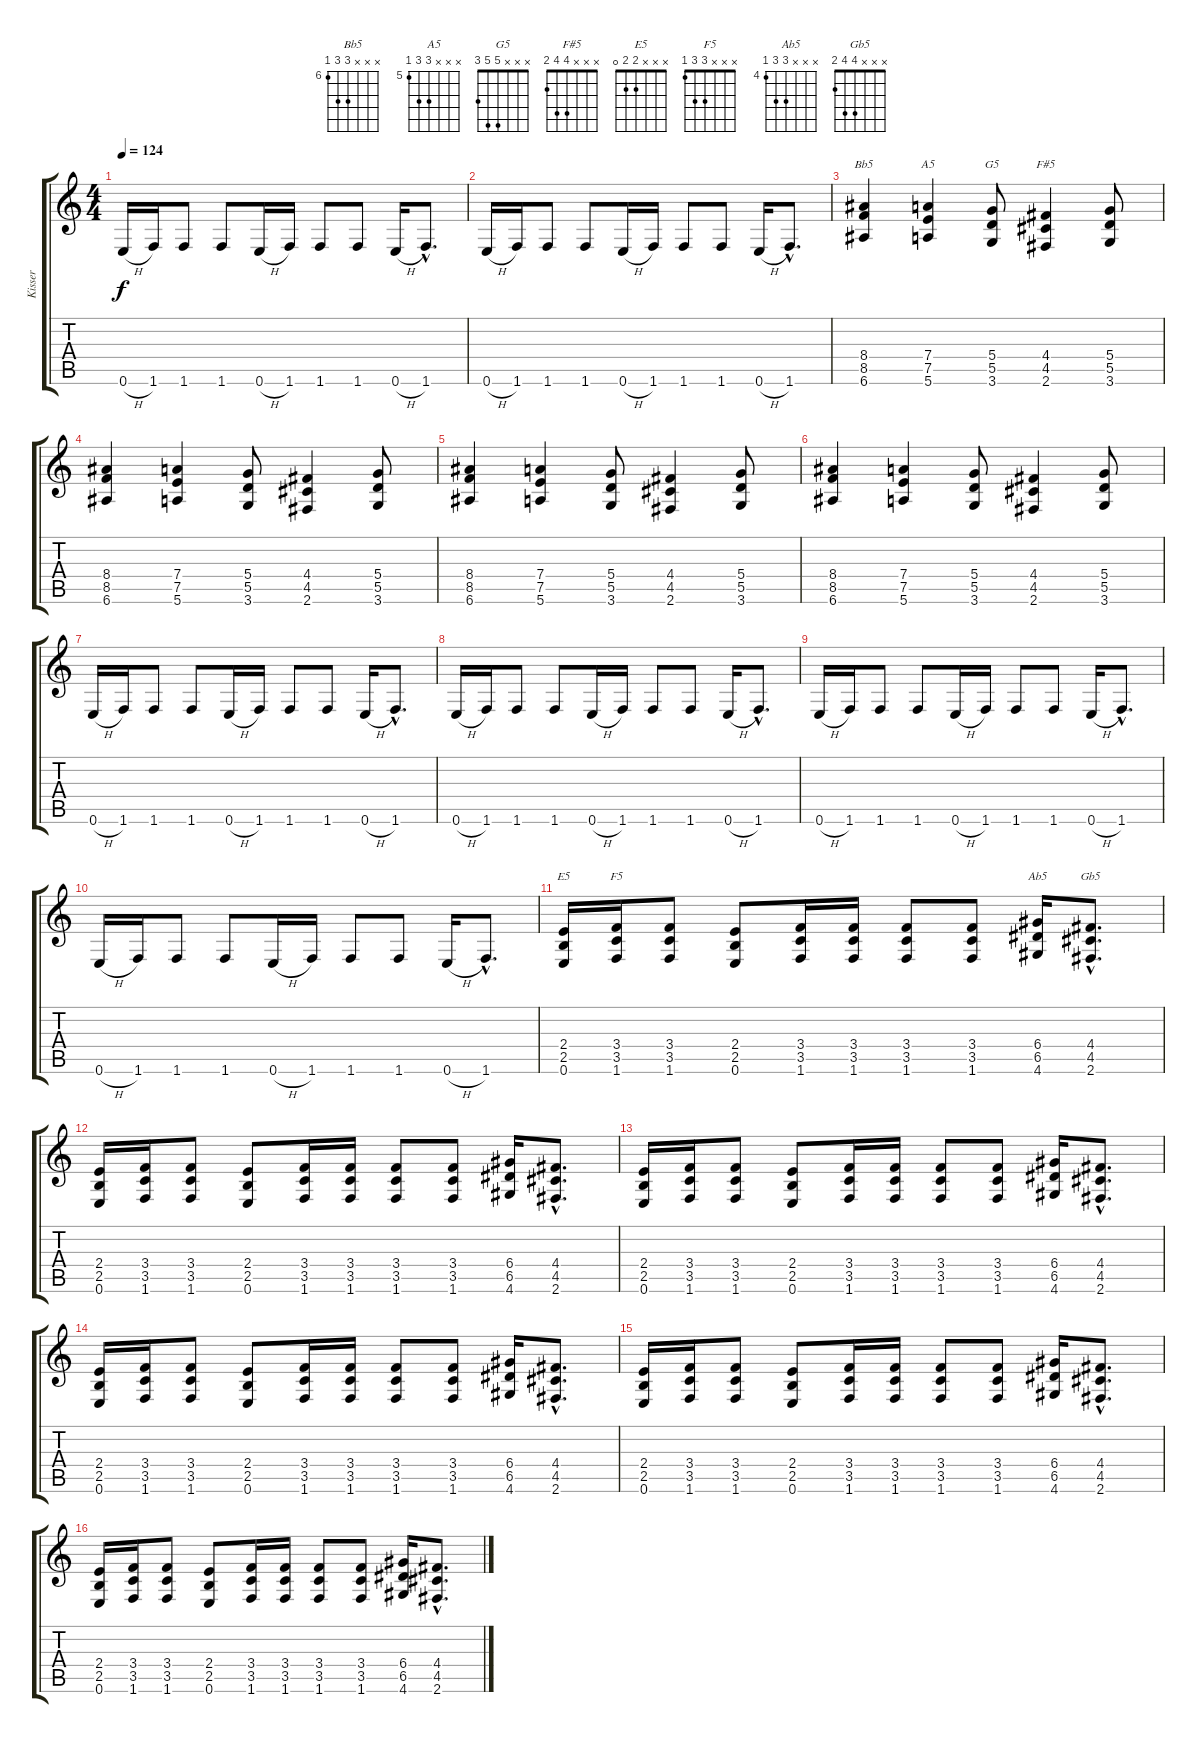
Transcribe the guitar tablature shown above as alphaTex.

\track ("Kisser" "Kisser") {instrument distortionguitar}
\staff {score tabs}
\tuning (E4 B3 G3 D3 A2 E2) {hide}
\chord ("Bb5" x x x 8 8 6) {firstfret 6}
\chord ("A5" x x x 7 7 5) {firstfret 5}
\chord ("G5" x x x 5 5 3)
\chord ("F#5" x x x 4 4 2)
\chord ("E5" x x x 2 2 0)
\chord ("F5" x x x 3 3 1)
\chord ("Ab5" x x x 6 6 4) {firstfret 4}
\chord ("Gb5" x x x 4 4 2)
\ts (4 4)
\tempo 124
\clef g2
\ks c
0.6{h}.16{dy f} 1.6.16 1.6.8 1.6.8 0.6{h}.16 1.6.16 1.6.8 1.6.8 0.6{h}.16 1.6{hac}.8{d} |
0.6{h}.16 1.6.16 1.6.8 1.6.8 0.6{h}.16 1.6.16 1.6.8 1.6.8 0.6{h}.16 1.6{hac}.8{d} |
(8.4 8.5 6.6).4{ch "Bb5"} (7.4 7.5 5.6).4{ch "A5"} (5.4 5.5 3.6).8{ch "G5"} (4.4 4.5 2.6).4{ch "F#5"} (5.4 5.5 3.6).8 |
(8.4 8.5 6.6).4 (7.4 7.5 5.6).4 (5.4 5.5 3.6).8 (4.4 4.5 2.6).4 (5.4 5.5 3.6).8 |
(8.4 8.5 6.6).4 (7.4 7.5 5.6).4 (5.4 5.5 3.6).8 (4.4 4.5 2.6).4 (5.4 5.5 3.6).8 |
(8.4 8.5 6.6).4 (7.4 7.5 5.6).4 (5.4 5.5 3.6).8 (4.4 4.5 2.6).4 (5.4 5.5 3.6).8 |
0.6{h}.16 1.6.16 1.6.8 1.6.8 0.6{h}.16 1.6.16 1.6.8 1.6.8 0.6{h}.16 1.6{hac}.8{d} |
0.6{h}.16 1.6.16 1.6.8 1.6.8 0.6{h}.16 1.6.16 1.6.8 1.6.8 0.6{h}.16 1.6{hac}.8{d} |
0.6{h}.16 1.6.16 1.6.8 1.6.8 0.6{h}.16 1.6.16 1.6.8 1.6.8 0.6{h}.16 1.6{hac}.8{d} |
0.6{h}.16 1.6.16 1.6.8 1.6.8 0.6{h}.16 1.6.16 1.6.8 1.6.8 0.6{h}.16 1.6{hac}.8{d} |
(2.4 2.5 0.6).16{ch "E5"} (3.4 3.5 1.6).16{ch "F5"} (3.4 3.5 1.6).8 (2.4 2.5 0.6).8 (3.4 3.5 1.6).16 (3.4 3.5 1.6).16 (3.4 3.5 1.6).8 (3.4 3.5 1.6).8 (6.4 6.5 4.6).16{ch "Ab5"} (4.4{hac} 4.5{hac} 2.6{hac}).8{d ch "Gb5"} |
(2.4 2.5 0.6).16 (3.4 3.5 1.6).16 (3.4 3.5 1.6).8 (2.4 2.5 0.6).8 (3.4 3.5 1.6).16 (3.4 3.5 1.6).16 (3.4 3.5 1.6).8 (3.4 3.5 1.6).8 (6.4 6.5 4.6).16 (4.4{hac} 4.5{hac} 2.6{hac}).8{d} |
(2.4 2.5 0.6).16 (3.4 3.5 1.6).16 (3.4 3.5 1.6).8 (2.4 2.5 0.6).8 (3.4 3.5 1.6).16 (3.4 3.5 1.6).16 (3.4 3.5 1.6).8 (3.4 3.5 1.6).8 (6.4 6.5 4.6).16 (4.4{hac} 4.5{hac} 2.6{hac}).8{d} |
(2.4 2.5 0.6).16 (3.4 3.5 1.6).16 (3.4 3.5 1.6).8 (2.4 2.5 0.6).8 (3.4 3.5 1.6).16 (3.4 3.5 1.6).16 (3.4 3.5 1.6).8 (3.4 3.5 1.6).8 (6.4 6.5 4.6).16 (4.4{hac} 4.5{hac} 2.6{hac}).8{d} |
(2.4 2.5 0.6).16 (3.4 3.5 1.6).16 (3.4 3.5 1.6).8 (2.4 2.5 0.6).8 (3.4 3.5 1.6).16 (3.4 3.5 1.6).16 (3.4 3.5 1.6).8 (3.4 3.5 1.6).8 (6.4 6.5 4.6).16 (4.4{hac} 4.5{hac} 2.6{hac}).8{d} |
(2.4 2.5 0.6).16 (3.4 3.5 1.6).16 (3.4 3.5 1.6).8 (2.4 2.5 0.6).8 (3.4 3.5 1.6).16 (3.4 3.5 1.6).16 (3.4 3.5 1.6).8 (3.4 3.5 1.6).8 (6.4 6.5 4.6).16 (4.4{hac} 4.5{hac} 2.6{hac}).8{d}
